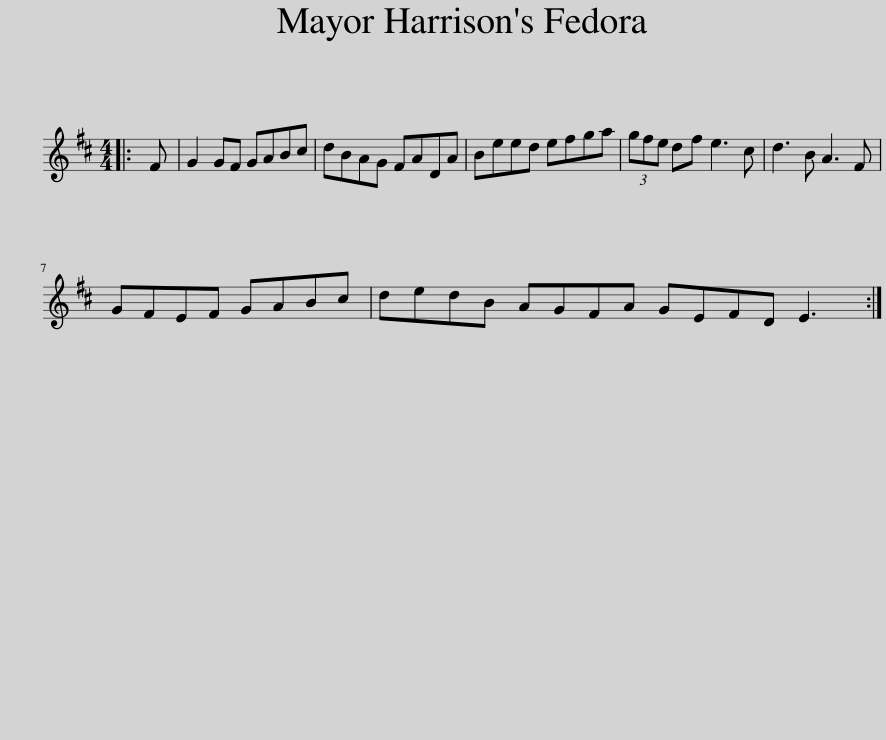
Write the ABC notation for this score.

X:1
L:1/8
M:4/4
I:linebreak $
K:D
V:1 treble
V:1
|: F | G2 GF GABc | dBAG FADA | Beed efga | (3gfe df e3 c | %5
 d3 B A3 F |$ GFEF GABc | dedB AGFA GEFD E3 :| %8
